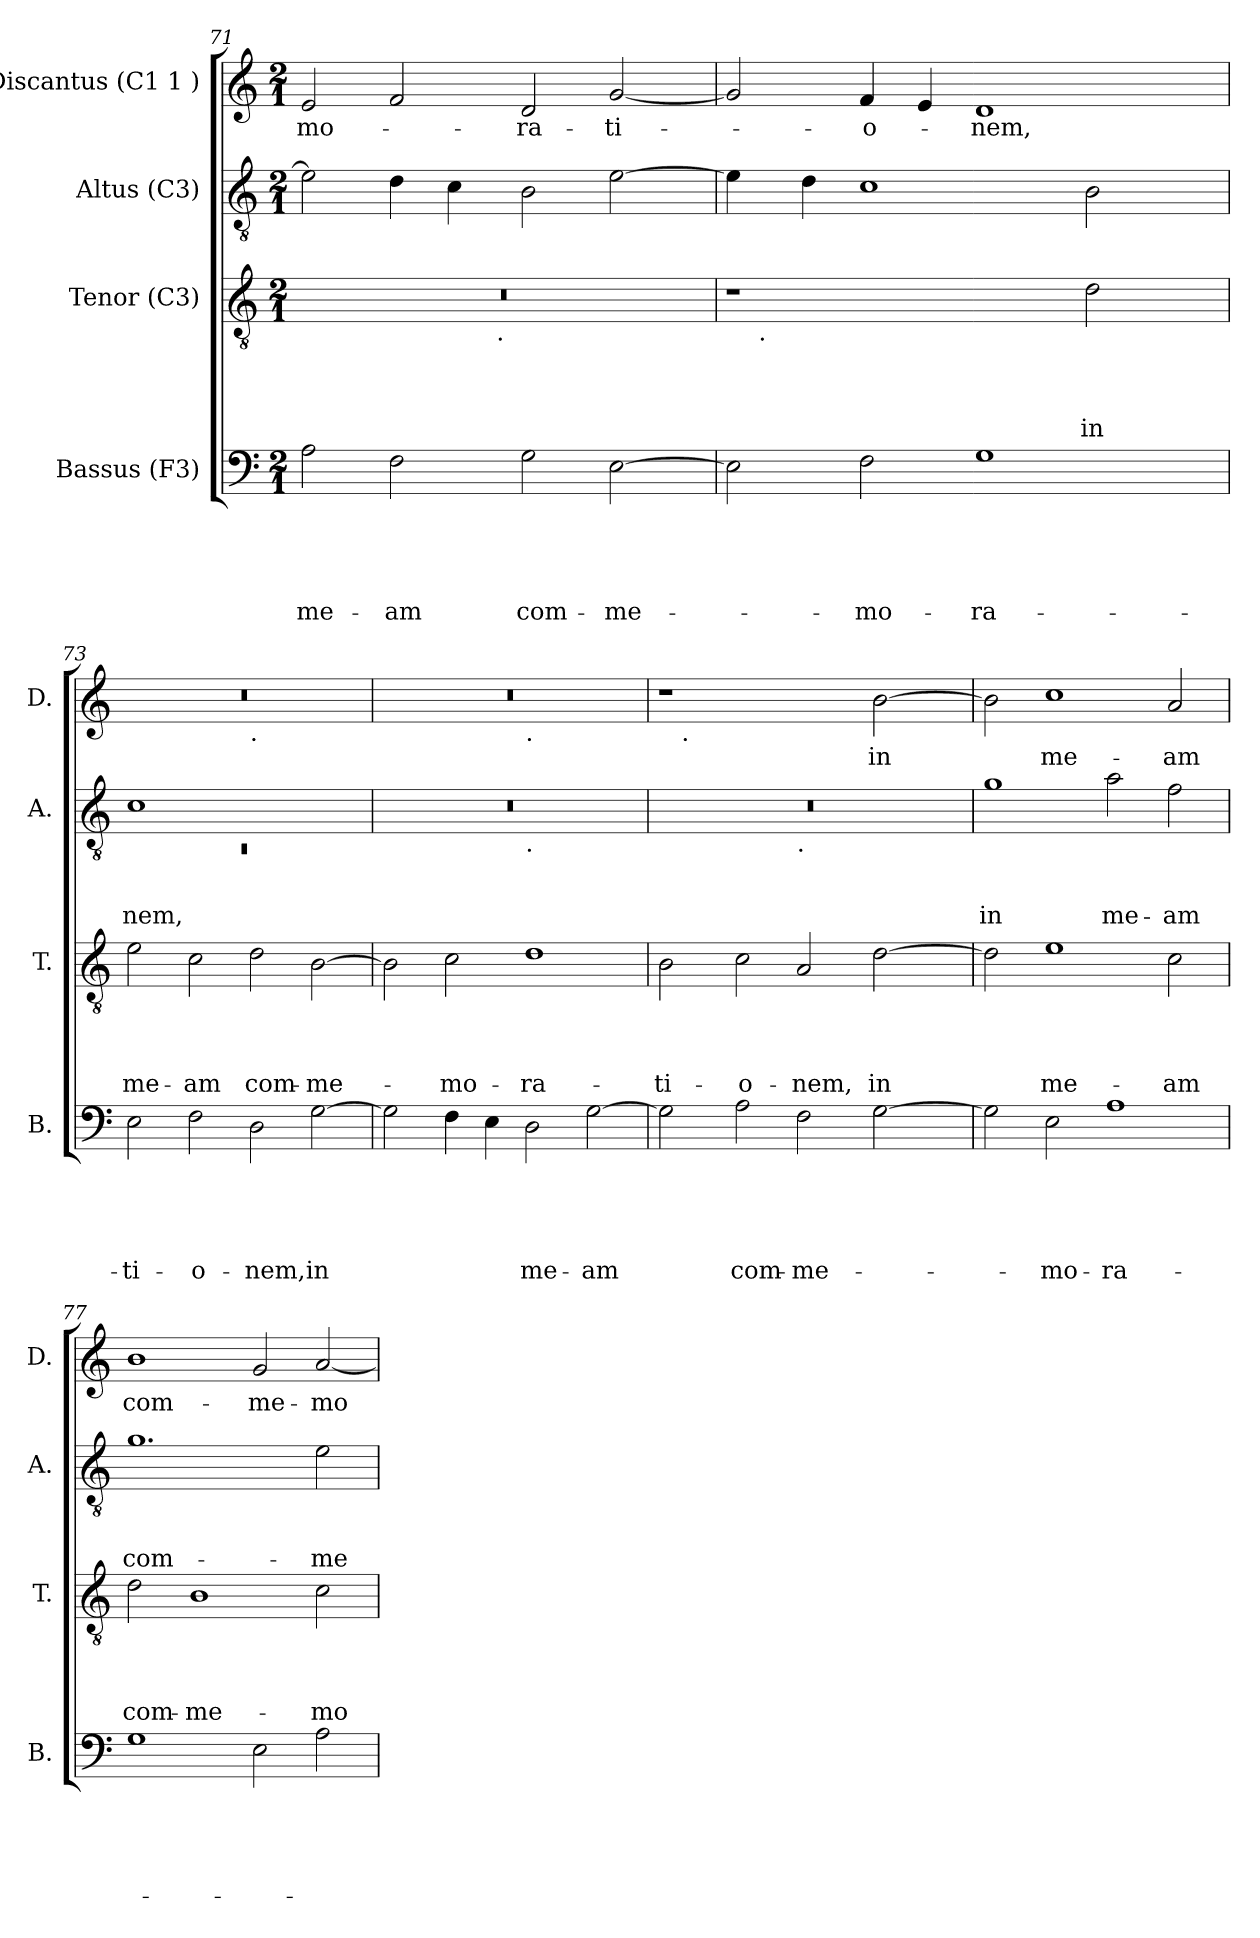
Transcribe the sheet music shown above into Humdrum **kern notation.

**kern	**text	**text	**text	**text	**text	**kern	**text	**text	**text	**text	**kern	**text	**text	**text	**kern	**text
*part4	*part4	*part4	*part4	*part4	*part4	*part3	*part3	*part3	*part3	*part3	*part2	*part2	*part2	*part2	*part1	*part1
*staff4	*staff4	*staff4	*staff4	*staff4	*staff4	*staff3	*staff3	*staff3	*staff3	*staff3	*staff2	*staff2	*staff2	*staff2	*staff1	*staff1
*I"Bassus (F3)	*	*	*	*	*	*I"Tenor (C3)	*	*	*	*	*I"Altus (C3)	*	*	*	*I"Discantus (C1 1 )	*
*I'B.	*	*	*	*	*	*I'T.	*	*	*	*	*I'A.	*	*	*	*I'D.	*
*clefF4	*	*	*	*	*	*clefGv2	*	*	*	*	*clefGv2	*	*	*	*clefG2	*
*k[]	*	*	*	*	*	*k[]	*	*	*	*	*k[]	*	*	*	*k[]	*
*C:	*	*	*	*	*	*C:	*	*	*	*	*C:	*	*	*	*C:	*
*M2/1	*	*	*	*	*	*M2/1	*	*	*	*	*M2/1	*	*	*	*M2/1	*
=71	=71	=71	=71	=71	=71	=71	=71	=71	=71	=71	=71	=71	=71	=71	=71	=71
!	!	!	!	!	!LO:LY:b	!	!	!	!	!	!	!	!	!	!	!LO:LY:b
*	*	*	*	*	*	*^	*	*	*	*	*	*	*	*	*	*
2A\	.	.	.	.	me-	0r	2...ryy	.	.	.	.	2e\]	.	.	.	2e/	-mo-
!	!	!	!	!	!LO:LY:b	!	!	!	!	!	!	!	!	!	!	!	!
2F\	.	.	.	.	-am	.	.	.	.	.	.	4d\	.	.	.	2f/	.
.	.	.	.	.	.	.	.	.	.	.	.	4c\	.	.	.	.	.
!	!	!	!	!	!	!	!LO:TX:b:t=.	!	!	!	!	!	!	!	!	!	!
.	.	.	.	.	.	.	1ryy	.	.	.	.	.	.	.	.	.	.
!	!	!	!	!	!LO:LY:b	!	!	!	!	!	!	!	!	!	!	!	!LO:LY:b
2G\	.	.	.	.	com-	.	.	.	.	.	.	2B\	.	.	.	2d/	-ra-
!	!	!	!	!	!LO:LY:b	!	!	!	!	!	!	!	!	!	!	!	!LO:LY:b
[<2E\	.	.	.	.	-me-	.	.	.	.	.	.	[<2e\	.	.	.	[<2g/	-ti-
.	.	.	.	.	.	.	16ryy	.	.	.	.	.	.	.	.	.	.
!!LO:LB:g=z
=72	=72	=72	=72	=72	=72	=72	=72	=72	=72	=72	=72	=72	=72	=72	=72	=72	=72
2E\]	.	.	.	.	.	1r	16.ryy	.	.	.	.	4e\]	.	.	.	2g/]	.
!	!	!	!	!	!	!	!LO:TX:b:t=.	!	!	!	!	!	!	!	!	!	!
.	.	.	.	.	.	.	1ryy	.	.	.	.	.	.	.	.	.	.
.	.	.	.	.	.	.	.	.	.	.	.	4d\	.	.	.	.	.
!	!	!	!	!	!LO:LY:b	!	!	!	!	!	!	!	!	!	!	!	!LO:LY:b
2F\	.	.	.	.	-mo-	.	.	.	.	.	.	1c	.	.	.	4f/	-o-
.	.	.	.	.	.	.	.	.	.	.	.	.	.	.	.	4e/	.
!	!	!	!	!	!LO:LY:b	!	!	!	!	!	!	!	!	!	!	!	!LO:LY:b
1G	.	.	.	.	-ra-	2ryy	.	.	.	.	.	.	.	.	.	1d	-nem,
.	.	.	.	.	.	.	2ryy	.	.	.	.	.	.	.	.	.	.
!	!	!	!	!	!	!	!	!	!	!	!LO:LY:b	!	!	!	!	!	!
.	.	.	.	.	.	2d\	.	.	.	.	in	2B\	.	.	.	.	.
.	.	.	.	.	.	.	4ryy	.	.	.	.	.	.	.	.	.	.
.	.	.	.	.	.	.	8ryy	.	.	.	.	.	.	.	.	.	.
.	.	.	.	.	.	.	32ryy	.	.	.	.	.	.	.	.	.	.
=73	=73	=73	=73	=73	=73	=73	=73	=73	=73	=73	=73	=73	=73	=73	=73	=73	=73
*	*	*	*	*	*	*	*	*	*	*	*	*^	*	*	*	*	*
!	!	!	!	!	!LO:LY:b	!	!	!	!	!	!LO:LY:b	!	!LO:N:vis=1	!	!	!LO:LY:b	!	!
*	*	*	*	*	*	*v	*v	*	*	*	*	*	*	*	*	*	*^	*
2E\	.	.	.	.	-ti-	2e\	.	.	.	me-	1c	0rC	.	.	-nem,	0r	1ryy	.
!	!	!	!	!	!LO:LY:b	!	!	!	!	!LO:LY:b	!	!	!	!	!	!	!	!
2F\	.	.	.	.	-o-	2c\	.	.	.	-am	.	.	.	.	.	.	.	.
!	!	!	!	!	!	!	!	!	!	!	!	!	!	!	!	!	!LO:TX:b:t=.	!
!	!	!	!	!	!LO:LY:b	!	!	!	!	!LO:LY:b	!	!	!	!	!	!	!	!
2D\	.	.	.	.	-nem,	2d\	.	.	.	com-	1ryy	.	.	.	.	.	1ryy	.
!	!	!	!	!	!LO:LY:b	!	!	!	!	!LO:LY:b	!	!	!	!	!	!	!	!
[>2G\	.	.	.	.	in	[>2B\	.	.	.	-me-	.	.	.	.	.	.	.	.
=74	=74	=74	=74	=74	=74	=74	=74	=74	=74	=74	=74	=74	=74	=74	=74	=74	=74	=74
2G\]	.	.	.	.	.	2B\]	.	.	.	.	0r	1ryy	.	.	.	0r	1ryy	.
!	!	!	!	!	!	!	!	!	!	!LO:LY:b	!	!	!	!	!	!	!	!
4F\	.	.	.	.	.	2c\	.	.	.	-mo-	.	.	.	.	.	.	.	.
4E\	.	.	.	.	.	.	.	.	.	.	.	.	.	.	.	.	.	.
!	!	!	!	!	!	!	!	!	!	!	!	!	!	!	!	!	!LO:TX:b:t=.	!
!	!	!	!	!	!	!	!	!	!	!	!	!LO:TX:b:t=.	!	!	!	!	!	!
!	!	!	!	!	!LO:LY:b	!	!	!	!	!LO:LY:b	!	!	!	!	!	!	!	!
2D\	.	.	.	.	me-	1d	.	.	.	-ra-	.	1ryy	.	.	.	.	1ryy	.
!	!	!	!	!	!LO:LY:b	!	!	!	!	!	!	!	!	!	!	!	!	!
[>2G\	.	.	.	.	-am	.	.	.	.	.	.	.	.	.	.	.	.	.
=75	=75	=75	=75	=75	=75	=75	=75	=75	=75	=75	=75	=75	=75	=75	=75	=75	=75	=75
!	!	!	!	!	!	!	!	!	!	!LO:LY:b	!	!	!	!	!	!	!	!
2G\]	.	.	.	.	.	2B\	.	.	.	-ti-	0r	1ryy	.	.	.	1r	16.ryy	.
!	!	!	!	!	!	!	!	!	!	!	!	!	!	!	!	!	!LO:TX:b:t=.	!
.	.	.	.	.	.	.	.	.	.	.	.	.	.	.	.	.	1ryy	.
!	!	!	!	!	!LO:LY:b	!	!	!	!	!LO:LY:b	!	!	!	!	!	!	!	!
2A\	.	.	.	.	com-	2c\	.	.	.	-o-	.	.	.	.	.	.	.	.
!	!	!	!	!	!	!	!	!	!	!	!	!LO:TX:b:t=.	!	!	!	!	!	!
!	!	!	!	!	!LO:LY:b	!	!	!	!	!LO:LY:b	!	!	!	!	!	!	!	!
2F\	.	.	.	.	-me-	2A/	.	.	.	-nem,	.	1ryy	.	.	.	2ryy	.	.
.	.	.	.	.	.	.	.	.	.	.	.	.	.	.	.	.	2ryy	.
!	!	!	!	!	!	!	!	!	!	!LO:LY:b	!	!	!	!	!	!	!	!LO:LY:b
[>2G\	.	.	.	.	.	[>2d\	.	.	.	in	.	.	.	.	.	[>2b\	.	in
.	.	.	.	.	.	.	.	.	.	.	.	.	.	.	.	.	4ryy	.
.	.	.	.	.	.	.	.	.	.	.	.	.	.	.	.	.	8ryy	.
.	.	.	.	.	.	.	.	.	.	.	.	.	.	.	.	.	32ryy	.
=76	=76	=76	=76	=76	=76	=76	=76	=76	=76	=76	=76	=76	=76	=76	=76	=76	=76	=76
!	!	!	!	!	!	!	!	!	!	!	!	!	!	!	!LO:LY:b	!	!	!
*	*	*	*	*	*	*	*	*	*	*	*v	*v	*	*	*	*	*	*
*	*	*	*	*	*	*	*	*	*	*	*	*	*	*	*v	*v	*
2G\]	.	.	.	.	.	2d\]	.	.	.	.	1g	.	.	in	2b\]	.
!	!	!	!	!	!LO:LY:b	!	!	!	!	!LO:LY:b	!	!	!	!	!	!LO:LY:b
2E\	.	.	.	.	-mo-	1e	.	.	.	me-	.	.	.	.	1cc	me-
!	!	!	!	!	!LO:LY:b	!	!	!	!	!	!	!	!	!LO:LY:b	!	!
1A	.	.	.	.	-ra-	.	.	.	.	.	2a\	.	.	me-	.	.
!	!	!	!	!	!	!	!	!	!	!LO:LY:b	!	!	!	!LO:LY:b	!	!LO:LY:b
.	.	.	.	.	.	2c\	.	.	.	-am	2f\	.	.	-am	2a/	-am
!!LO:LB:g=z
=77	=77	=77	=77	=77	=77	=77	=77	=77	=77	=77	=77	=77	=77	=77	=77	=77
!	!	!	!	!	!	!	!	!	!	!LO:LY:b	!	!	!	!LO:LY:b	!	!LO:LY:b
1G	.	.	.	.	.	2d\	.	.	.	com-	1.g	.	.	com-	1b	com-
!	!	!	!	!	!	!	!	!	!	!LO:LY:b	!	!	!	!	!	!
.	.	.	.	.	.	1B	.	.	.	-me-	.	.	.	.	.	.
!	!	!	!	!	!	!	!	!	!	!	!	!	!	!	!	!LO:LY:b
2E\	.	.	.	.	.	.	.	.	.	.	.	.	.	.	2g/	-me-
!	!	!	!	!	!	!	!	!	!	!LO:LY:b	!	!	!	!LO:LY:b	!	!LO:LY:b
2A\	.	.	.	.	.	2c\	.	.	.	-mo-	2e\	.	.	-me-	[<2a/	-mo-
=	=	=	=	=	=	=	=	=	=	=	=	=	=	=	=	=
*-	*-	*-	*-	*-	*-	*-	*-	*-	*-	*-	*-	*-	*-	*-	*-	*-
